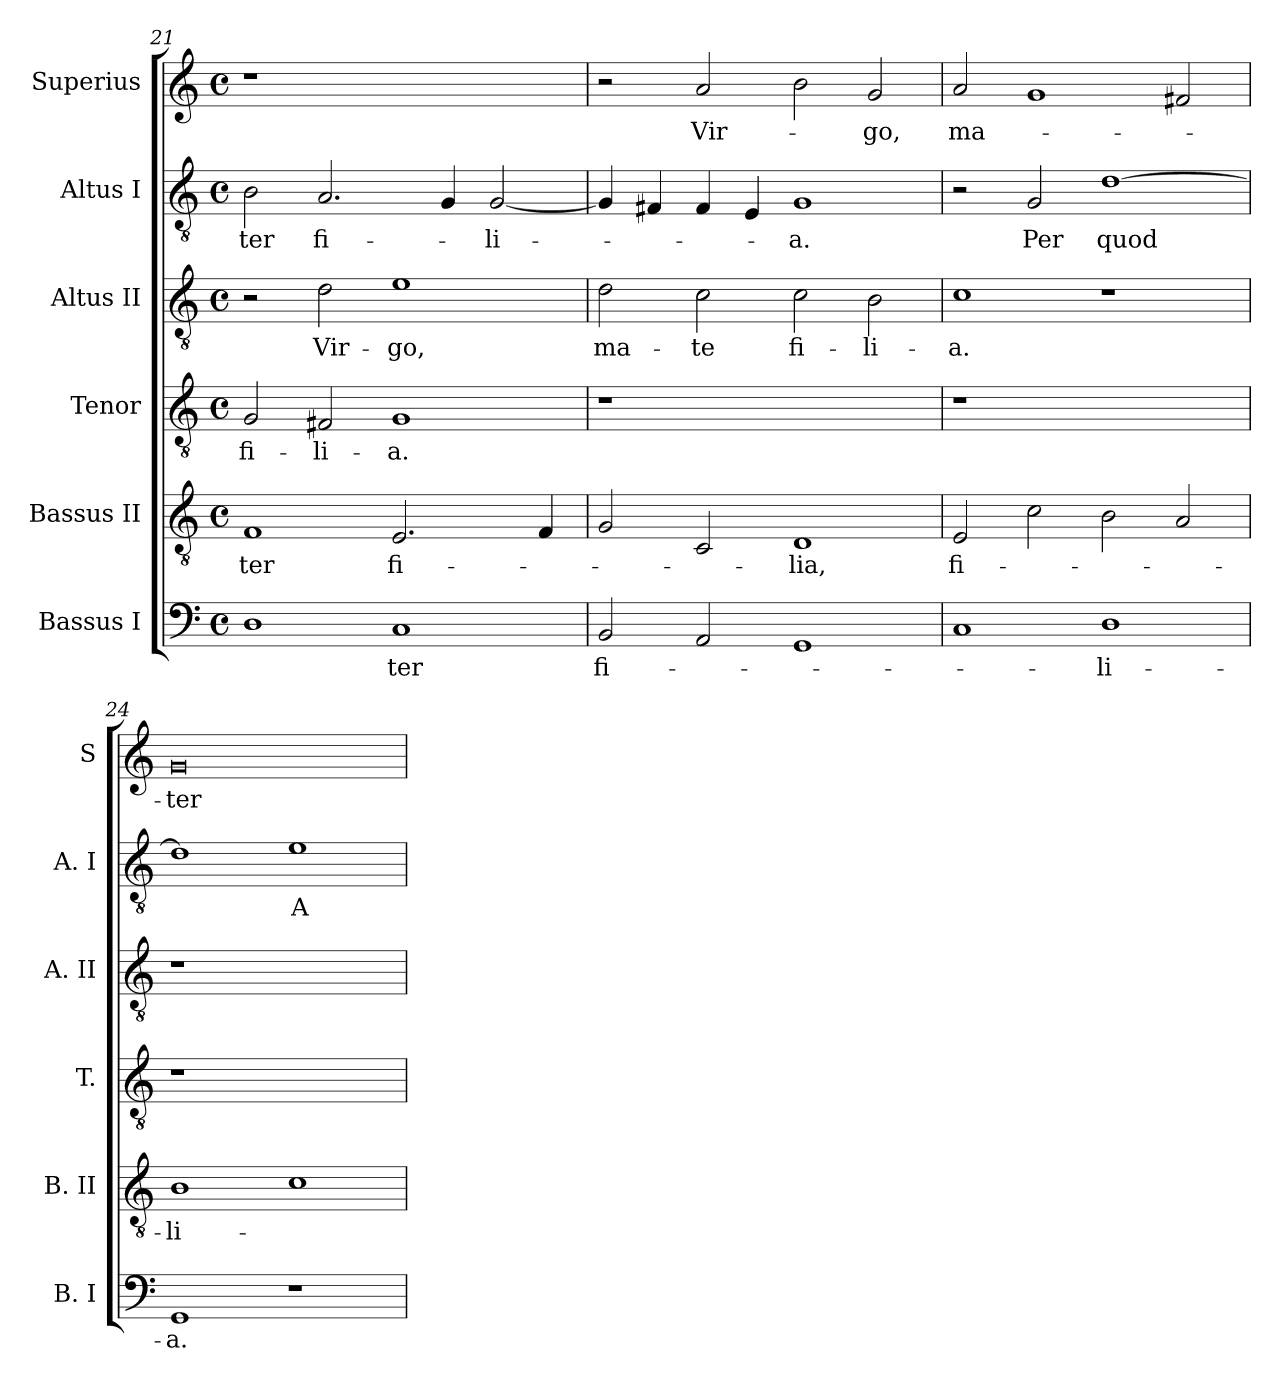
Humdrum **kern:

**kern	**text	**kern	**text	**kern	**text	**kern	**text	**kern	**text	**kern	**text
*part6	*part6	*part5	*part5	*part4	*part4	*part3	*part3	*part2	*part2	*part1	*part1
*staff6	*staff6	*staff5	*staff5	*staff4	*staff4	*staff3	*staff3	*staff2	*staff2	*staff1	*staff1
*I"Bassus I	*	*I"Bassus II	*	*I"Tenor	*	*I"Altus II	*	*I"Altus I	*	*I"Superius	*
*I'B. I	*	*I'B. II	*	*I'T.	*	*I'A. II	*	*I'A. I	*	*I'S	*
!!LO:PB:g=z
*clefF4	*	*clefGv2	*	*clefGv2	*	*clefGv2	*	*clefGv2	*	*clefG2	*
*	*	*ITrd7c12	*	*ITrd7c12	*	*ITrd7c12	*	*ITrd7c12	*	*	*
*k[]	*	*k[]	*	*k[]	*	*k[]	*	*k[]	*	*k[]	*
*C:	*	*C:	*	*C:	*	*C:	*	*C:	*	*C:	*
*M4/4	*	*M4/4	*	*M4/4	*	*M4/4	*	*M4/4	*	*M4/4	*
*met(c)	*	*met(c)	*	*met(c)	*	*met(c)	*	*met(c)	*	*met(c)	*
=21	=21	=21	=21	=21	=21	=21	=21	=21	=21	=21	=21
!	!	!	!LO:LY:b:color=#000000	!	!	!	!	!	!	!	!
!	!	!	!	!	!LO:LY:b:color=#000000	!	!	!	!	!	!
!	!	!	!	!	!	!	!	!	!LO:LY:b:color=#000000	!LO:N:vis=1	!
1Di	.	1FFi	-ter	2GGi/	fi-	2r	.	2BBi\	-ter	1r	.
!	!	!	!	!	!LO:LY:b:color=#000000	!	!	!	!	!	!
!	!	!	!	!	!	!	!LO:LY:b:color=#000000	!	!	!	!
!	!	!	!	!	!	!	!	!	!LO:LY:b:color=#000000	!	!
.	.	.	.	2FF#Xi/	-li-	2Di\	Vir-	2.AAi/	fi-	.	.
!	!LO:LY:b:color=#000000	!	!	!	!	!	!	!	!	!	!
!	!	!	!LO:LY:b:color=#000000	!	!	!	!	!	!	!	!
!	!	!	!	!	!LO:LY:b:color=#000000	!	!	!	!	!	!
!	!	!	!	!	!	!	!LO:LY:b:color=#000000	!	!	!	!
1Ci	-ter	2.EEi/	fi-	1GGi	-a.	1Ei	-go,	.	.	1ryy	.
.	.	.	.	.	.	.	.	4GGi/	.	.	.
!	!	!	!	!	!	!	!	!	!LO:LY:b:color=#000000	!	!
.	.	.	.	.	.	.	.	[<2GGi/	-li-	.	.
.	.	4FFi/	.	.	.	.	.	.	.	.	.
=22	=22	=22	=22	=22	=22	=22	=22	=22	=22	=22	=22
!	!LO:LY:b:color=#000000	!	!	!LO:N:vis=1	!	!	!	!	!	!	!
!	!	!	!	!	!	!	!LO:LY:b:color=#000000	!	!	!	!
2BBi/	fi-	2GGi/	.	1r	.	2Di\	ma-	4GGi/]	.	2r	.
.	.	.	.	.	.	.	.	4FF#Xi/	.	.	.
!	!	!	!	!	!	!	!LO:LY:b:color=#000000	!	!	!	!
!	!	!	!	!	!	!	!	!	!	!	!LO:LY:b:color=#000000
2AAi/	.	2CCi/	.	.	.	2Ci\	-te	4FF#i/	.	2ai/	Vir-
.	.	.	.	.	.	.	.	4EEi/	.	.	.
!	!	!	!LO:LY:b:color=#000000	!	!	!	!	!	!	!	!
!	!	!	!	!	!	!	!LO:LY:b:color=#000000	!	!	!	!
!	!	!	!	!	!	!	!	!	!LO:LY:b:color=#000000	!	!
1GGi	.	1DDi	-lia,	1ryy	.	2Ci\	fi-	1GGi	-a.	2bi\	.
!	!	!	!	!	!	!	!LO:LY:b:color=#000000	!	!	!	!
!	!	!	!	!	!	!	!	!	!	!	!LO:LY:b:color=#000000
.	.	.	.	.	.	2BBi\	-li-	.	.	2gi/	-go,
=23	=23	=23	=23	=23	=23	=23	=23	=23	=23	=23	=23
!	!	!	!LO:LY:b:color=#000000	!LO:N:vis=1	!	!	!	!	!	!	!
!	!	!	!	!	!	!	!LO:LY:b:color=#000000	!	!	!	!
!	!	!	!	!	!	!	!	!	!	!	!LO:LY:b:color=#000000
1Ci	.	2EEi/	fi-	1r	.	1Ci	-a.	2r	.	2ai/	ma-
!	!	!	!	!	!	!	!	!	!LO:LY:b:color=#000000	!	!
.	.	2Ci\	.	.	.	.	.	2GGi/	Per	1gi	.
!	!LO:LY:b:color=#000000	!	!	!	!	!	!	!	!	!	!
!	!	!	!	!	!	!	!	!	!LO:LY:b:color=#000000	!	!
1Di	-li-	2BBi\	.	1ryy	.	1r	.	[>1Di	quod	.	.
.	.	2AAi/	.	.	.	.	.	.	.	2f#Xi/	.
=24	=24	=24	=24	=24	=24	=24	=24	=24	=24	=24	=24
!	!LO:LY:b:color=#000000	!	!	!	!	!	!	!	!	!	!
!	!	!	!LO:LY:b:color=#000000	!LO:N:vis=1	!	!LO:N:vis=1	!	!	!	!	!
!	!	!	!	!	!	!	!	!	!	!	!LO:LY:b:color=#000000
1GGi	-a.	1BBi	-li-	1r	.	1r	.	1Di]	.	0gi	-ter
!	!	!	!	!	!	!	!	!	!LO:LY:b:color=#000000	!	!
1r	.	1Ci	.	1ryy	.	1ryy	.	1Ei	A-	.	.
=	=	=	=	=	=	=	=	=	=	=	=
*-	*-	*-	*-	*-	*-	*-	*-	*-	*-	*-	*-
